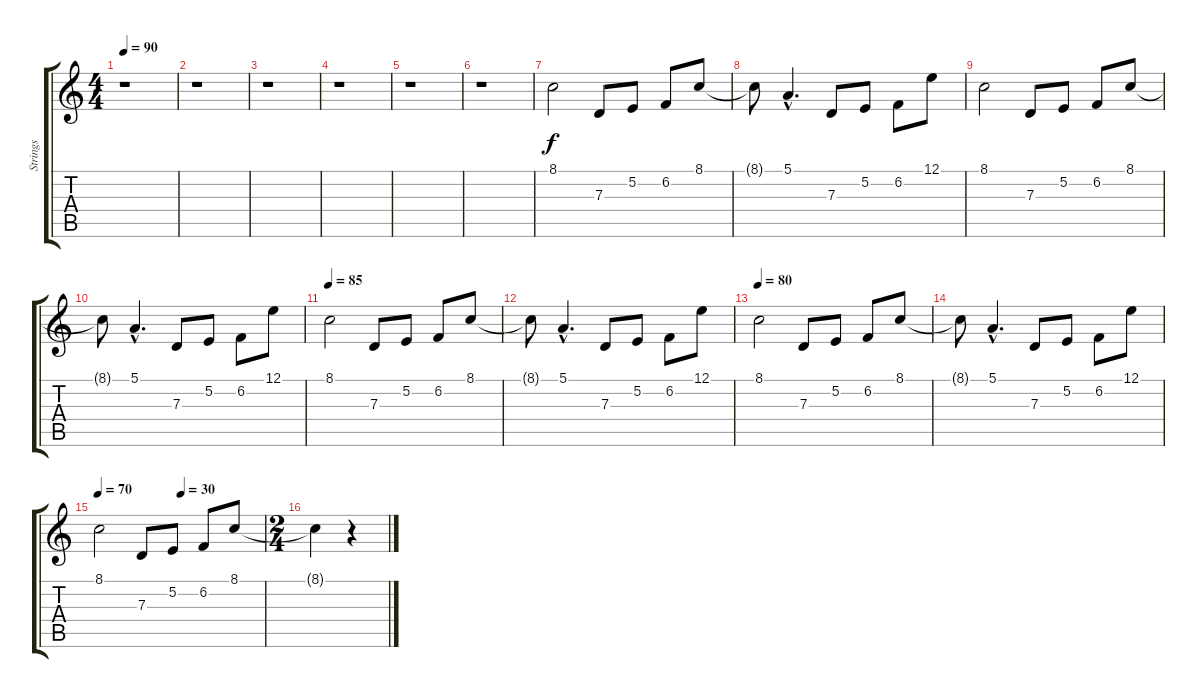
\track ("Strings" "Strings") {instrument tremolostrings}
\staff {score tabs}
\tuning (E4 B3 G3 D3 A2 E2) {hide}
\ts (4 4)
\tempo 90
\clef g2
\ks c
r.1{dy f} |
r.1 |
r.1 |
r.1 |
r.1 |
r.1 |
8.1.2 7.3.8 5.2.8 6.2.8 8.1.8 |
8.1{t}.8 5.1{hac}.4{d} 7.3.8 5.2.8 6.2.8 12.1.8 |
8.1.2 7.3.8 5.2.8 6.2.8 8.1.8 |
8.1{t}.8 5.1{hac}.4{d} 7.3.8 5.2.8 6.2.8 12.1.8 |
\tempo 85
8.1.2 7.3.8 5.2.8 6.2.8 8.1.8 |
8.1{t}.8 5.1{hac}.4{d} 7.3.8 5.2.8 6.2.8 12.1.8 |
\tempo 80
8.1.2 7.3.8 5.2.8 6.2.8 8.1.8 |
8.1{t}.8 5.1{hac}.4{d} 7.3.8 5.2.8 6.2.8 12.1.8 |
\tempo 70
\tempo (30 0.5)
8.1.2 7.3.8 5.2.8 6.2.8 8.1.8 |
\ts (2 4)
8.1{t}.4 r.4
